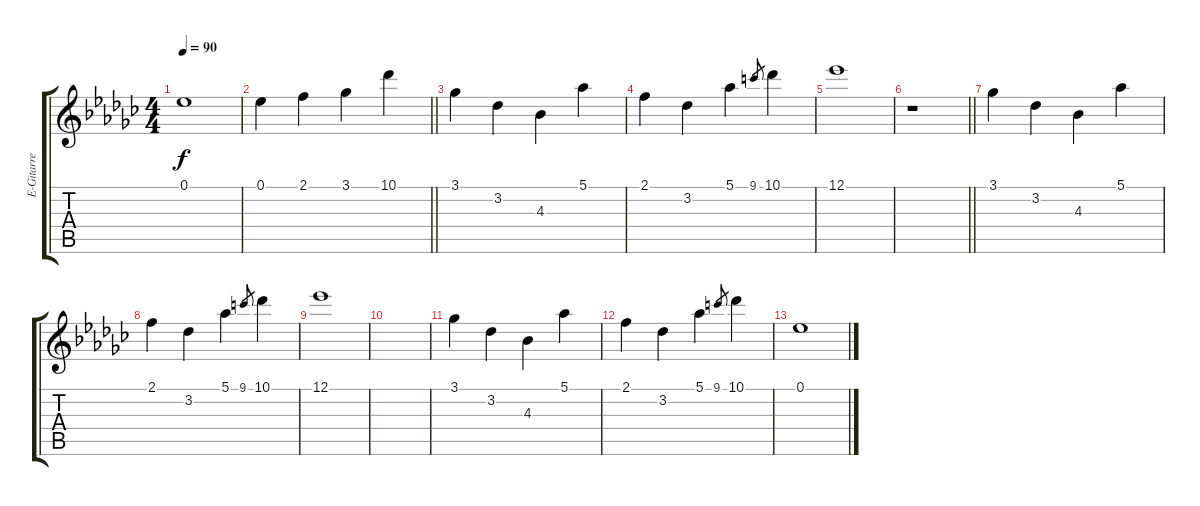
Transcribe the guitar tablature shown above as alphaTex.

\track ("E-Gitarre #1" "E-Gitarre ") {instrument electricguitarclean}
\staff {score tabs}
\tuning (Eb4 Bb3 Gb3 Db3 Ab2 Eb2) {hide}
\ts (4 4)
\tempo 90
\clef g2
\ks ebminor
0.1.1{dy f} |
\barLineRight lightlight
0.1.4 2.1.4 3.1.4 10.1.4 |
3.1.4 3.2.4 4.3.4 5.1.4 |
2.1.4 3.2.4 5.1.4 9.1.8{gr} 10.1.4 |
12.1.1 |
\barLineRight lightlight
r.1 |
3.1.4 3.2.4 4.3.4 5.1.4 |
2.1.4 3.2.4 5.1.4 9.1.8{gr} 10.1.4 |
12.1.1 |
|
3.1.4 3.2.4 4.3.4 5.1.4 |
2.1.4 3.2.4 5.1.4 9.1.8{gr} 10.1.4 |
0.1.1
